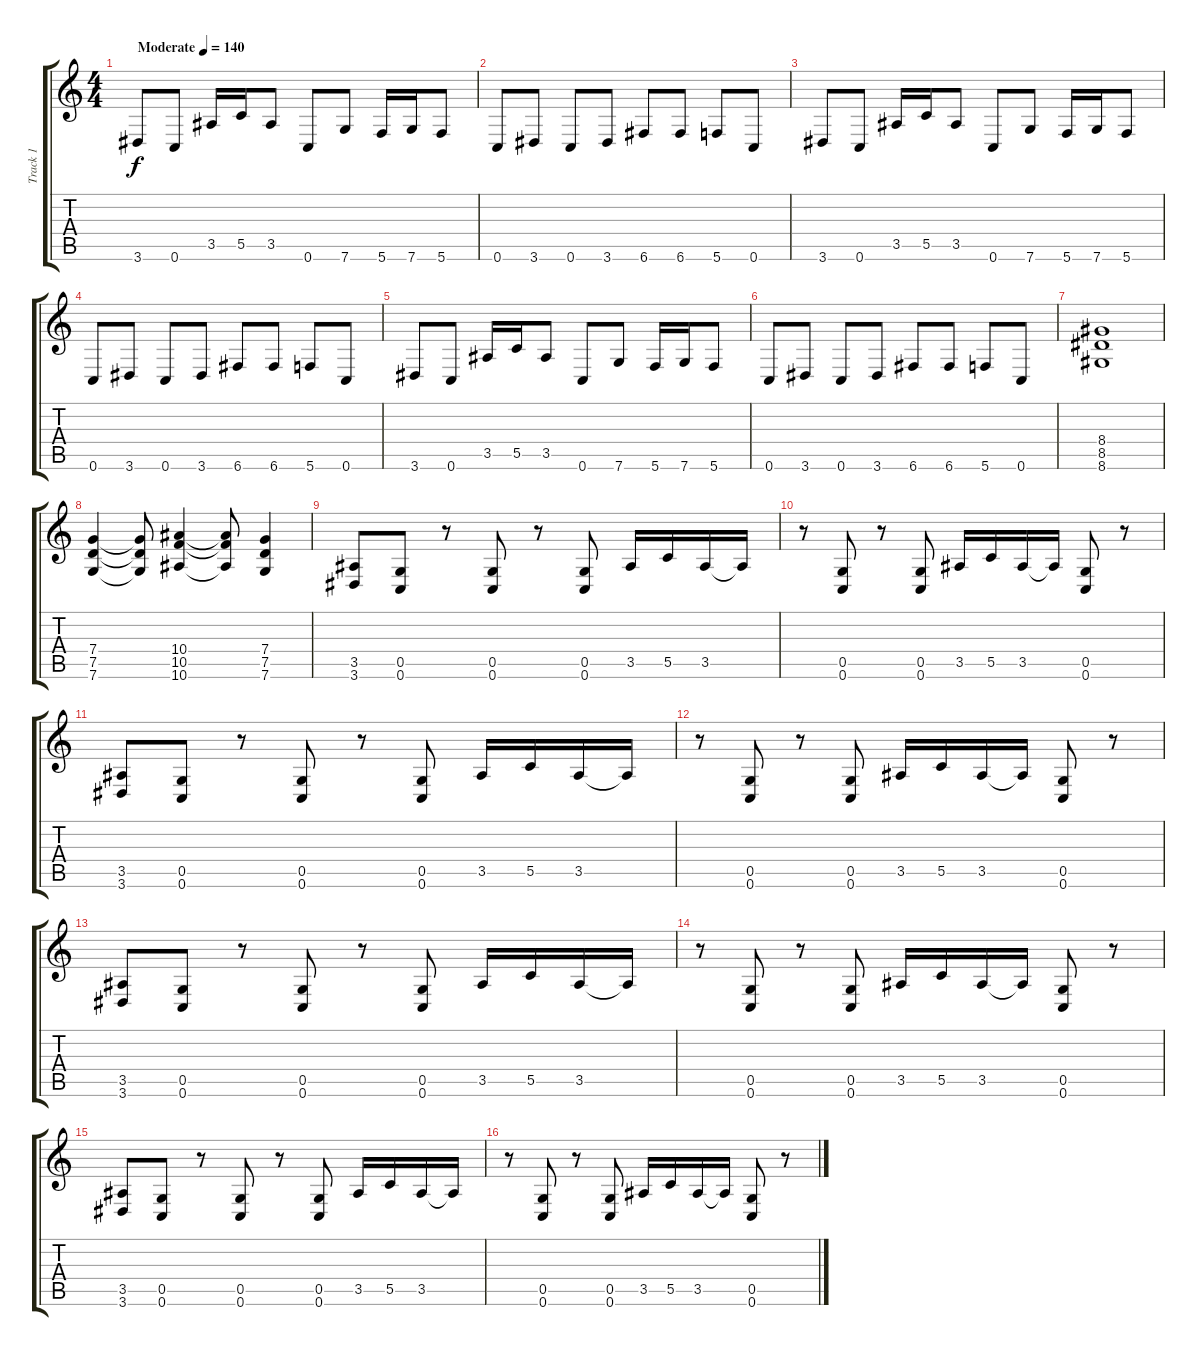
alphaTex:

\track ("Track 1" "Track 1") {instrument distortionguitar}
\staff {score tabs}
\tuning (D4 A3 F3 C3 G2 C2) {hide}
\ts (4 4)
\tempo (140 "Moderate")
\clef g2
\ks c
3.6.8{dy f instrument distortionguitar} 0.6.8 3.5.16 5.5.16 3.5.8 0.6.8 7.6.8 5.6.16 7.6.16 5.6.8 |
0.6.8 3.6.8 0.6.8 3.6.8 6.6.8 6.6.8 5.6.8 0.6.8 |
3.6.8 0.6.8 3.5.16 5.5.16 3.5.8 0.6.8 7.6.8 5.6.16 7.6.16 5.6.8 |
0.6.8 3.6.8 0.6.8 3.6.8 6.6.8 6.6.8 5.6.8 0.6.8 |
3.6.8 0.6.8 3.5.16 5.5.16 3.5.8 0.6.8 7.6.8 5.6.16 7.6.16 5.6.8 |
0.6.8 3.6.8 0.6.8 3.6.8 6.6.8 6.6.8 5.6.8 0.6.8 |
(8.4 8.5 8.6).1 |
(7.4 7.5 7.6).4 (7.4{t} 7.5{t} 7.6{t}).8 (10.4 10.5 10.6).4 (10.4{t} 10.5{t} 10.6{t}).8 (7.4 7.5 7.6).4 |
(3.5 3.6).8 (0.5 0.6).8 r.8 (0.5 0.6).8 r.8 (0.5 0.6).8 3.5.16 5.5.16 3.5.16 3.5{t}.16 |
r.8 (0.5 0.6).8 r.8 (0.5 0.6).8 3.5.16 5.5.16 3.5.16 3.5{t}.16 (0.5 0.6).8 r.8 |
(3.5 3.6).8 (0.5 0.6).8 r.8 (0.5 0.6).8 r.8 (0.5 0.6).8 3.5.16 5.5.16 3.5.16 3.5{t}.16 |
r.8 (0.5 0.6).8 r.8 (0.5 0.6).8 3.5.16 5.5.16 3.5.16 3.5{t}.16 (0.5 0.6).8 r.8 |
(3.5 3.6).8 (0.5 0.6).8 r.8 (0.5 0.6).8 r.8 (0.5 0.6).8 3.5.16 5.5.16 3.5.16 3.5{t}.16 |
r.8 (0.5 0.6).8 r.8 (0.5 0.6).8 3.5.16 5.5.16 3.5.16 3.5{t}.16 (0.5 0.6).8 r.8 |
(3.5 3.6).8 (0.5 0.6).8 r.8 (0.5 0.6).8 r.8 (0.5 0.6).8 3.5.16 5.5.16 3.5.16 3.5{t}.16 |
r.8 (0.5 0.6).8 r.8 (0.5 0.6).8 3.5.16 5.5.16 3.5.16 3.5{t}.16 (0.5 0.6).8 r.8
